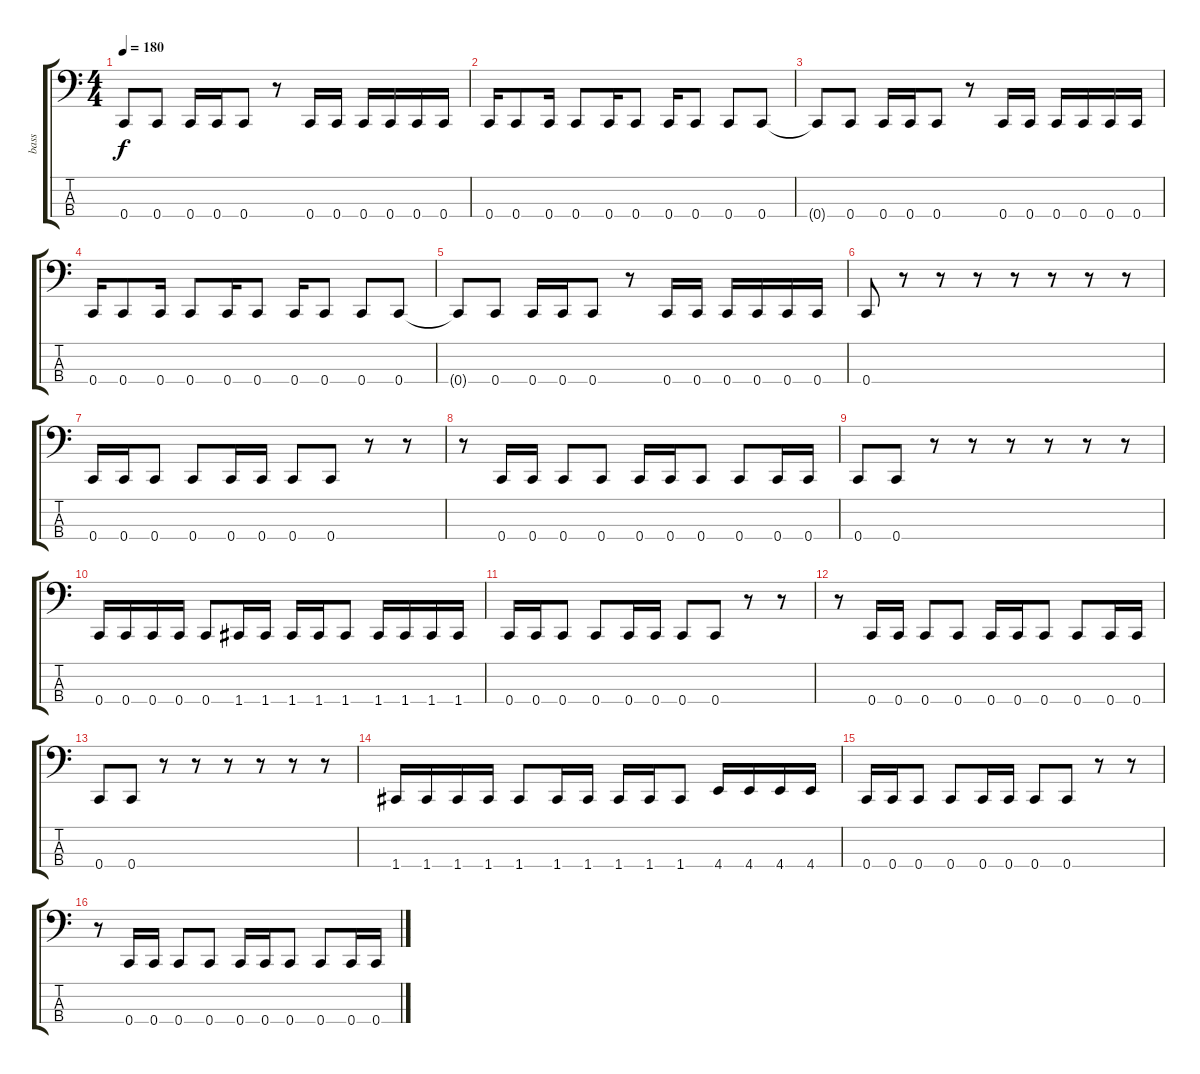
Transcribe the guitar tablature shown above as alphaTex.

\track ("bass" "bass") {instrument electricbasspick}
\staff {score tabs}
\tuning (F2 C2 G1 C1) {hide}
\ts (4 4)
\tempo 180
\clef f4
\ks c
0.4{t}.8{dy f} 0.4.8 0.4.16 0.4.16 0.4.8 r.8 0.4.16 0.4.16 0.4.16 0.4.16 0.4.16 0.4.16 |
0.4.16 0.4.8 0.4.16 0.4.8 0.4.16 0.4.8 0.4.16 0.4.8 0.4.8 0.4.8 |
0.4{t}.8 0.4.8 0.4.16 0.4.16 0.4.8 r.8 0.4.16 0.4.16 0.4.16 0.4.16 0.4.16 0.4.16 |
0.4.16 0.4.8 0.4.16 0.4.8 0.4.16 0.4.8 0.4.16 0.4.8 0.4.8 0.4.8 |
0.4{t}.8 0.4.8 0.4.16 0.4.16 0.4.8 r.8 0.4.16 0.4.16 0.4.16 0.4.16 0.4.16 0.4.16 |
0.4.8 r.8 r.8 r.8 r.8 r.8 r.8 r.8 |
0.4.16 0.4.16 0.4.8 0.4.8 0.4.16 0.4.16 0.4.8 0.4.8 r.8 r.8 |
r.8 0.4.16 0.4.16 0.4.8 0.4.8 0.4.16 0.4.16 0.4.8 0.4.8 0.4.16 0.4.16 |
0.4.8 0.4.8 r.8 r.8 r.8 r.8 r.8 r.8 |
0.4.16 0.4.16 0.4.16 0.4.16 0.4.8 1.4.16 1.4.16 1.4.16 1.4.16 1.4.8 1.4.16 1.4.16 1.4.16 1.4.16 |
0.4.16 0.4.16 0.4.8 0.4.8 0.4.16 0.4.16 0.4.8 0.4.8 r.8 r.8 |
r.8 0.4.16 0.4.16 0.4.8 0.4.8 0.4.16 0.4.16 0.4.8 0.4.8 0.4.16 0.4.16 |
0.4.8 0.4.8 r.8 r.8 r.8 r.8 r.8 r.8 |
1.4.16 1.4.16 1.4.16 1.4.16 1.4.8 1.4.16 1.4.16 1.4.16 1.4.16 1.4.8 4.4.16 4.4.16 4.4.16 4.4.16 |
0.4.16 0.4.16 0.4.8 0.4.8 0.4.16 0.4.16 0.4.8 0.4.8 r.8 r.8 |
r.8 0.4.16 0.4.16 0.4.8 0.4.8 0.4.16 0.4.16 0.4.8 0.4.8 0.4.16 0.4.16
